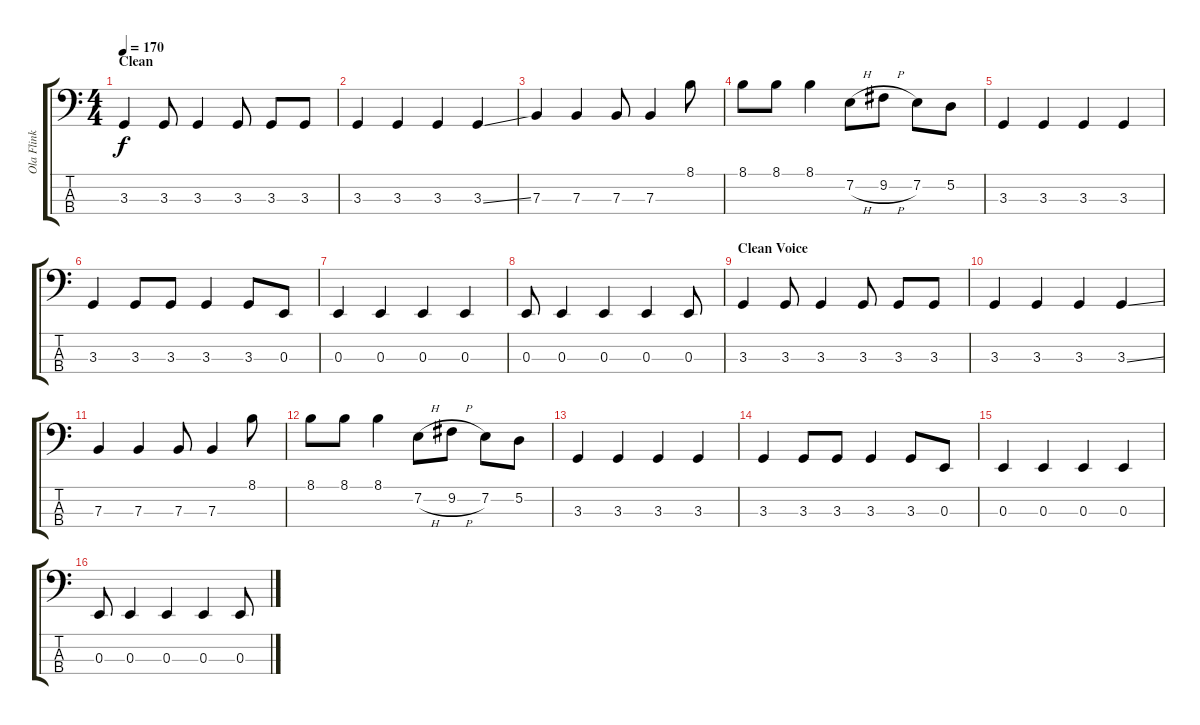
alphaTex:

\track ("Ola Flink -Bass-" "Ola Flink ") {instrument electricbasspick}
\staff {score tabs}
\tuning (Eb2 A1 E1 B0) {hide}
\ts (4 4)
\section ("" "Clean")
\tempo 170
\clef f4
\ks c
3.3.4{dy f} 3.3.8 3.3.4 3.3.8 3.3.8 3.3.8 |
3.3.4 3.3.4 3.3.4 3.3{ss}.4 |
7.3.4 7.3.4 7.3.8 7.3.4 8.1.8 |
8.1.8 8.1.8 8.1.4 7.2{h}.8 9.2{h}.8 7.2.8 5.2.8 |
3.3.4 3.3.4 3.3.4 3.3.4 |
3.3.4 3.3.8 3.3.8 3.3.4 3.3.8 0.3.8 |
0.3.4 0.3.4 0.3.4 0.3.4 |
0.3.8 0.3.4 0.3.4 0.3.4 0.3.8 |
\section ("" "Clean Voice")
3.3.4 3.3.8 3.3.4 3.3.8 3.3.8 3.3.8 |
3.3.4 3.3.4 3.3.4 3.3{ss}.4 |
7.3.4 7.3.4 7.3.8 7.3.4 8.1.8 |
8.1.8 8.1.8 8.1.4 7.2{h}.8 9.2{h}.8 7.2.8 5.2.8 |
3.3.4 3.3.4 3.3.4 3.3.4 |
3.3.4 3.3.8 3.3.8 3.3.4 3.3.8 0.3.8 |
0.3.4 0.3.4 0.3.4 0.3.4 |
0.3.8 0.3.4 0.3.4 0.3.4 0.3.8
